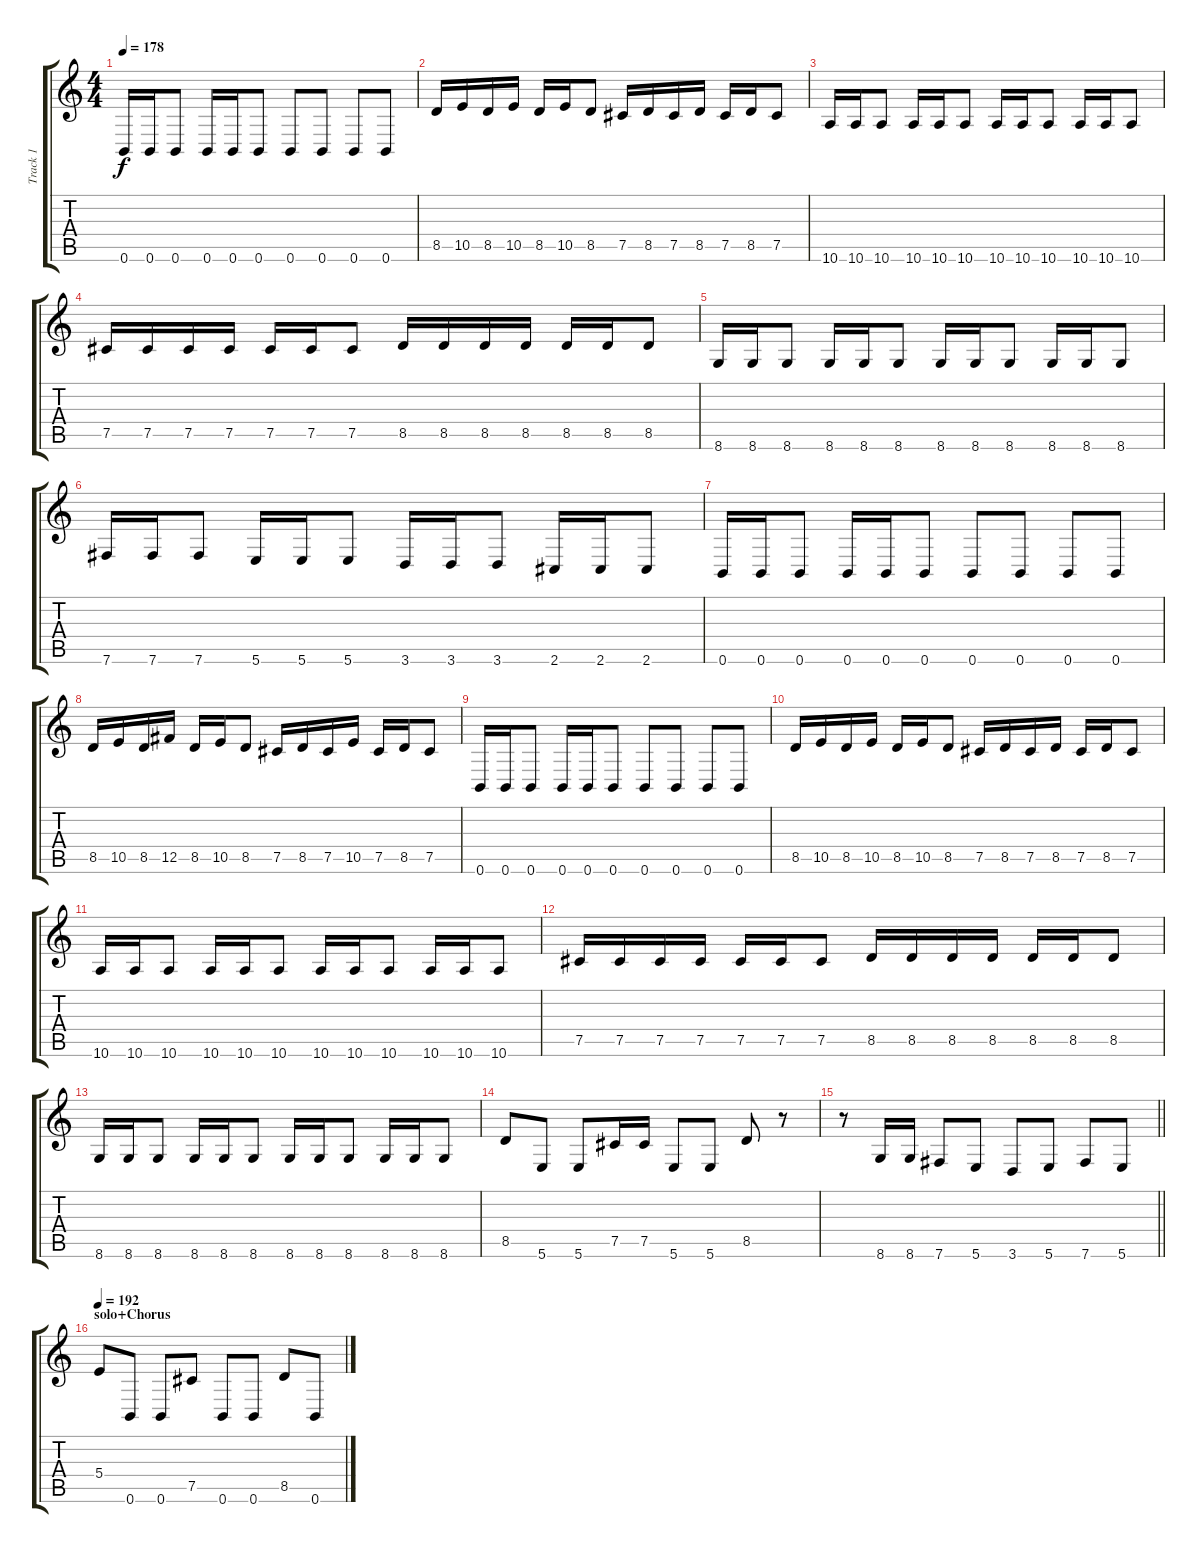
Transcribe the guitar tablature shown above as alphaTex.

\track ("Track 1" "Track 1") {instrument distortionguitar}
\staff {score tabs}
\tuning (Db4 Ab3 E3 B2 Gb2 B1) {hide}
\ts (4 4)
\tempo 178
\clef g2
\ks c
0.6.16{dy f} 0.6.16 0.6.8 0.6.16 0.6.16 0.6.8 0.6.8 0.6.8 0.6.8 0.6.8 |
8.5.16 10.5.16 8.5.16 10.5.16 8.5.16 10.5.16 8.5.8 7.5.16 8.5.16 7.5.16 8.5.16 7.5.16 8.5.16 7.5.8 |
10.6.16 10.6.16 10.6.8 10.6.16 10.6.16 10.6.8 10.6.16 10.6.16 10.6.8 10.6.16 10.6.16 10.6.8 |
7.5.16 7.5.16 7.5.16 7.5.16 7.5.16 7.5.16 7.5.8 8.5.16 8.5.16 8.5.16 8.5.16 8.5.16 8.5.16 8.5.8 |
8.6.16 8.6.16 8.6.8 8.6.16 8.6.16 8.6.8 8.6.16 8.6.16 8.6.8 8.6.16 8.6.16 8.6.8 |
7.6.16 7.6.16 7.6.8 5.6.16 5.6.16 5.6.8 3.6.16 3.6.16 3.6.8 2.6.16 2.6.16 2.6.8 |
0.6.16 0.6.16 0.6.8 0.6.16 0.6.16 0.6.8 0.6.8 0.6.8 0.6.8 0.6.8 |
8.5.16 10.5.16 8.5.16 12.5.16 8.5.16 10.5.16 8.5.8 7.5.16 8.5.16 7.5.16 10.5.16 7.5.16 8.5.16 7.5.8 |
0.6.16 0.6.16 0.6.8 0.6.16 0.6.16 0.6.8 0.6.8 0.6.8 0.6.8 0.6.8 |
8.5.16 10.5.16 8.5.16 10.5.16 8.5.16 10.5.16 8.5.8 7.5.16 8.5.16 7.5.16 8.5.16 7.5.16 8.5.16 7.5.8 |
10.6.16 10.6.16 10.6.8 10.6.16 10.6.16 10.6.8 10.6.16 10.6.16 10.6.8 10.6.16 10.6.16 10.6.8 |
7.5.16 7.5.16 7.5.16 7.5.16 7.5.16 7.5.16 7.5.8 8.5.16 8.5.16 8.5.16 8.5.16 8.5.16 8.5.16 8.5.8 |
8.6.16 8.6.16 8.6.8 8.6.16 8.6.16 8.6.8 8.6.16 8.6.16 8.6.8 8.6.16 8.6.16 8.6.8 |
8.5.8 5.6.8 5.6.8 7.5.16 7.5.16 5.6.8 5.6.8 8.5.8 r.8 |
\barLineRight lightlight
r.8 8.6.16 8.6.16 7.6.8 5.6.8 3.6.8 5.6.8 7.6.8 5.6.8 |
\section ("" "solo+Chorus")
\tempo 192
5.4.8 0.6.8 0.6.8 7.5.8 0.6.8 0.6.8 8.5.8 0.6.8
